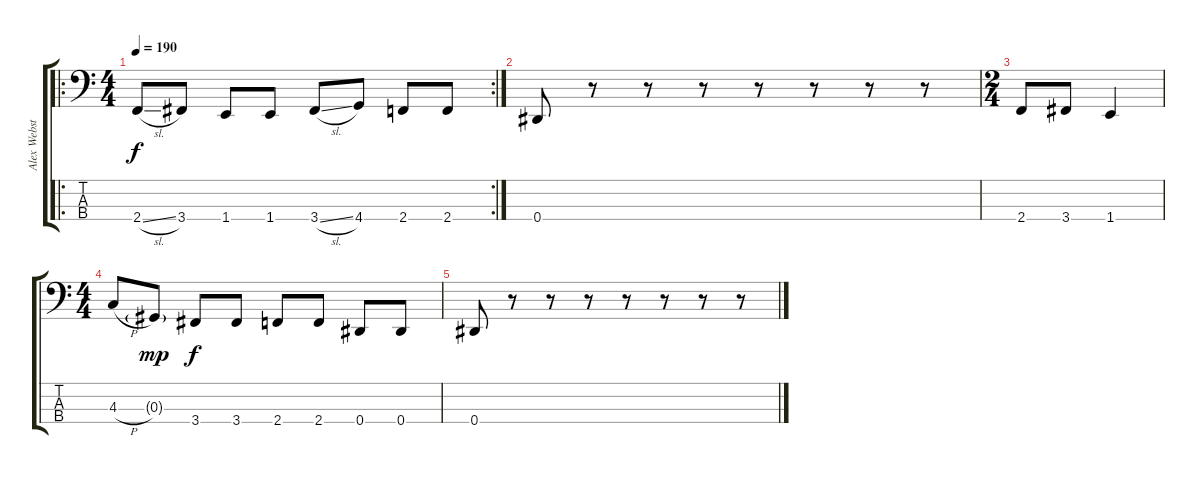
\track ("Alex Webster" "Alex Webst") {instrument electricbassfinger}
\staff {score tabs}
\tuning (Gb2 Db2 Ab1 Eb1) {hide}
\ro
\rc 2
\ts (4 4)
\tempo 190
\clef f4
\ks c
2.4{sl}.8{dy f} 3.4.8 1.4.8 1.4.8 3.4{sl}.8 4.4.8 2.4.8 2.4.8 |
0.4.8 r.8 r.8 r.8 r.8 r.8 r.8 r.8 |
\ts (2 4)
2.4.8 3.4.8 1.4.4 |
\ts (4 4)
4.3{h}.8 0.3{g}.8{dy mp} 3.4.8{dy f} 3.4.8 2.4.8 2.4.8 0.4.8 0.4.8 |
0.4.8 r.8 r.8 r.8 r.8 r.8 r.8 r.8
